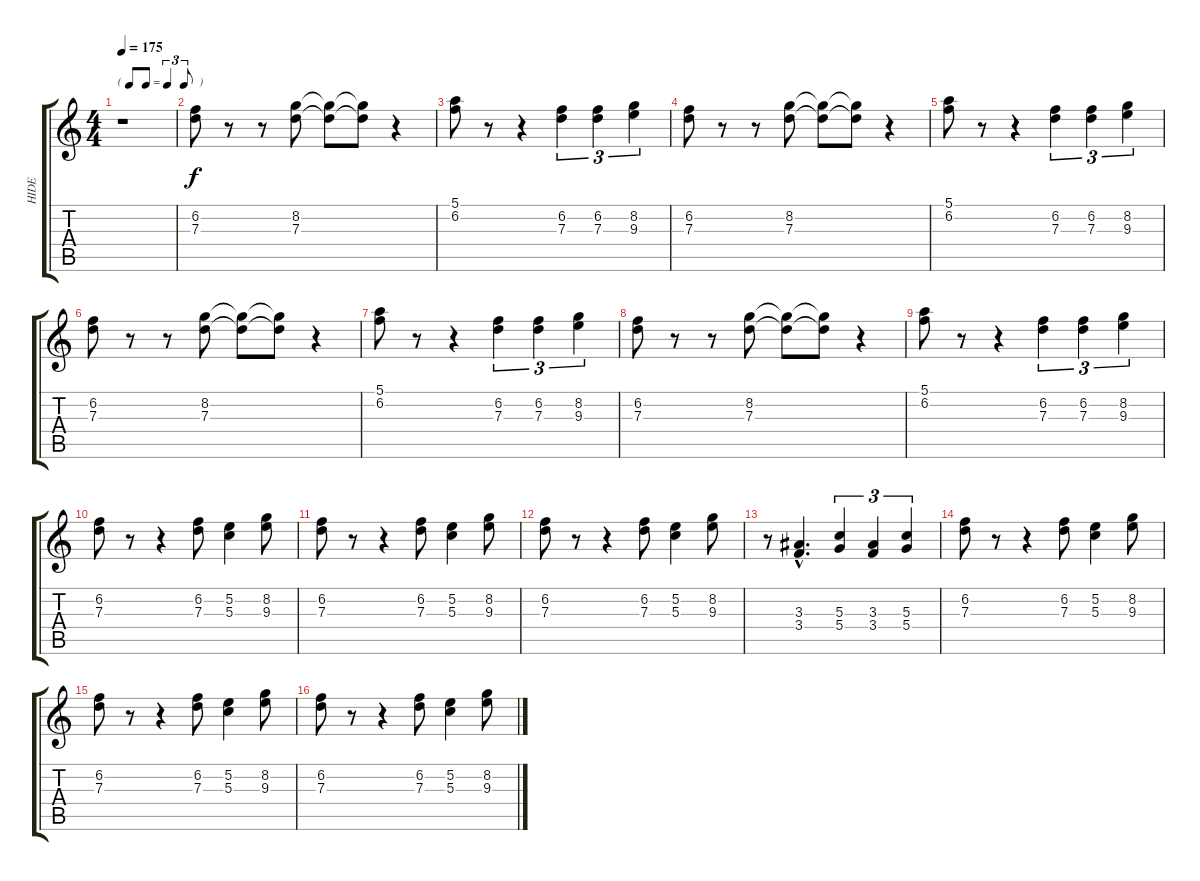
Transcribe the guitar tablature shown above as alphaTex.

\track ("HIDE" "HIDE") {instrument distortionguitar}
\staff {score tabs}
\tuning (E4 B3 G3 D3 A2 E2) {hide}
\ts (4 4)
\tf triplet8th
\tempo 175
\clef g2
\ks c
r.1{dy f instrument distortionguitar} |
(6.2 7.3).8 r.8 r.8 (8.2 7.3).8 (8.2{t} 7.3{t}).8 (8.2{t} 7.3{t}).8 r.4 |
(5.1 6.2).8 r.8 r.4 (6.2 7.3).4{tu (3 2)} (6.2 7.3).4{tu (3 2)} (8.2 9.3).4{tu (3 2)} |
(6.2 7.3).8 r.8 r.8 (8.2 7.3).8 (8.2{t} 7.3{t}).8 (8.2{t} 7.3{t}).8 r.4 |
(5.1 6.2).8 r.8 r.4 (6.2 7.3).4{tu (3 2)} (6.2 7.3).4{tu (3 2)} (8.2 9.3).4{tu (3 2)} |
(6.2 7.3).8 r.8 r.8 (8.2 7.3).8 (8.2{t} 7.3{t}).8 (8.2{t} 7.3{t}).8 r.4 |
(5.1 6.2).8 r.8 r.4 (6.2 7.3).4{tu (3 2)} (6.2 7.3).4{tu (3 2)} (8.2 9.3).4{tu (3 2)} |
(6.2 7.3).8 r.8 r.8 (8.2 7.3).8 (8.2{t} 7.3{t}).8 (8.2{t} 7.3{t}).8 r.4 |
(5.1 6.2).8 r.8 r.4 (6.2 7.3).4{tu (3 2)} (6.2 7.3).4{tu (3 2)} (8.2 9.3).4{tu (3 2)} |
(6.2 7.3).8 r.8 r.4 (6.2 7.3).8 (5.2 5.3).4 (8.2 9.3).8 |
(6.2 7.3).8 r.8 r.4 (6.2 7.3).8 (5.2 5.3).4 (8.2 9.3).8 |
(6.2 7.3).8 r.8 r.4 (6.2 7.3).8 (5.2 5.3).4 (8.2 9.3).8 |
r.8 (3.3{hac} 3.4{hac}).4{d} (5.3 5.4).4{tu (3 2)} (3.3 3.4).4{tu (3 2)} (5.3 5.4).4{tu (3 2)} |
(6.2 7.3).8 r.8 r.4 (6.2 7.3).8 (5.2 5.3).4 (8.2 9.3).8 |
(6.2 7.3).8 r.8 r.4 (6.2 7.3).8 (5.2 5.3).4 (8.2 9.3).8 |
(6.2 7.3).8 r.8 r.4 (6.2 7.3).8 (5.2 5.3).4 (8.2 9.3).8
